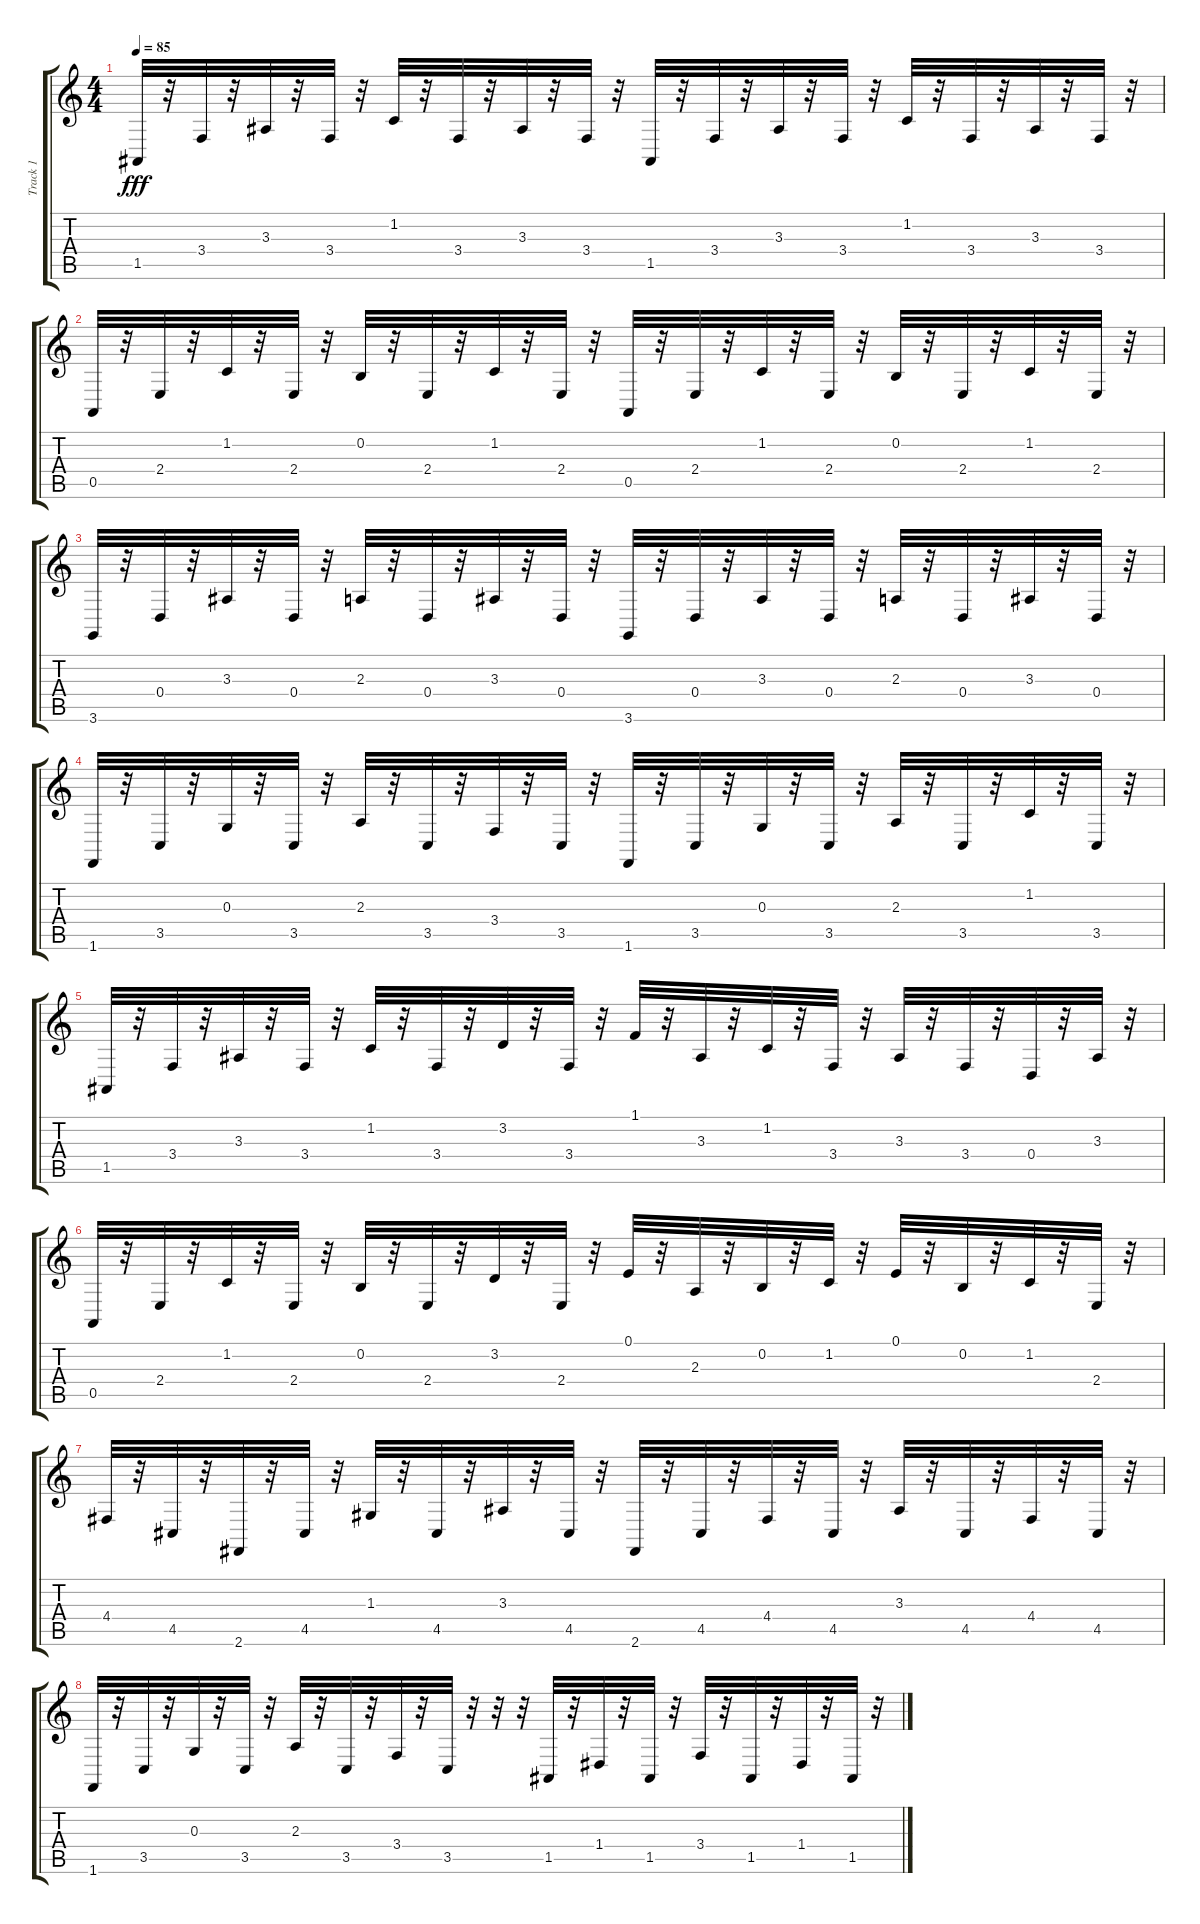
\track ("Track 1" "Track 1") {instrument pad1newage}
\staff {score tabs}
\tuning (E4 B3 G3 D3 A2 E2) {hide}
\ts (4 4)
\tempo 85
\clef g2
\ks c
1.5.32{dy fff} r.32 3.4.32 r.32 3.3.32 r.32 3.4.32 r.32 1.2.32 r.32 3.4.32 r.32 3.3.32 r.32 3.4.32 r.32 1.5.32 r.32 3.4.32 r.32 3.3.32 r.32 3.4.32 r.32 1.2.32 r.32 3.4.32 r.32 3.3.32 r.32 3.4.32 r.32 |
0.5.32 r.32 2.4.32 r.32 1.2.32 r.32 2.4.32 r.32 0.2.32 r.32 2.4.32 r.32 1.2.32 r.32 2.4.32 r.32 0.5.32 r.32 2.4.32 r.32 1.2.32 r.32 2.4.32 r.32 0.2.32 r.32 2.4.32 r.32 1.2.32 r.32 2.4.32 r.32 |
3.6.32 r.32 0.4.32 r.32 3.3.32 r.32 0.4.32 r.32 2.3.32 r.32 0.4.32 r.32 3.3.32 r.32 0.4.32 r.32 3.6.32 r.32 0.4.32 r.32 3.3.32 r.32 0.4.32 r.32 2.3.32 r.32 0.4.32 r.32 3.3.32 r.32 0.4.32 r.32 |
1.6.32 r.32 3.5.32 r.32 0.3.32 r.32 3.5.32 r.32 2.3.32 r.32 3.5.32 r.32 3.4.32 r.32 3.5.32 r.32 1.6.32 r.32 3.5.32 r.32 0.3.32 r.32 3.5.32 r.32 2.3.32 r.32 3.5.32 r.32 1.2.32 r.32 3.5.32 r.32 |
1.5.32 r.32 3.4.32 r.32 3.3.32 r.32 3.4.32 r.32 1.2.32 r.32 3.4.32 r.32 3.2.32 r.32 3.4.32 r.32 1.1.32 r.32 3.3.32 r.32 1.2.32 r.32 3.4.32 r.32 3.3.32 r.32 3.4.32 r.32 0.4.32 r.32 3.3.32 r.32 |
0.5.32 r.32 2.4.32 r.32 1.2.32 r.32 2.4.32 r.32 0.2.32 r.32 2.4.32 r.32 3.2.32 r.32 2.4.32 r.32 0.1.32 r.32 2.3.32 r.32 0.2.32 r.32 1.2.32 r.32 0.1.32 r.32 0.2.32 r.32 1.2.32 r.32 2.4.32 r.32 |
4.4.32 r.32 4.5.32 r.32 2.6.32 r.32 4.5.32 r.32 1.3.32 r.32 4.5.32 r.32 3.3.32 r.32 4.5.32 r.32 2.6.32 r.32 4.5.32 r.32 4.4.32 r.32 4.5.32 r.32 3.3.32 r.32 4.5.32 r.32 4.4.32 r.32 4.5.32 r.32 |
1.6.32 r.32 3.5.32 r.32 0.3.32 r.32 3.5.32 r.32 2.3.32 r.32 3.5.32 r.32 3.4.32 r.32 3.5.32 r.32 r.32 r.32 1.5.32 r.32 1.4.32 r.32 1.5.32 r.32 3.4.32 r.32 1.5.32 r.32 1.4.32 r.32 1.5.32 r.32
